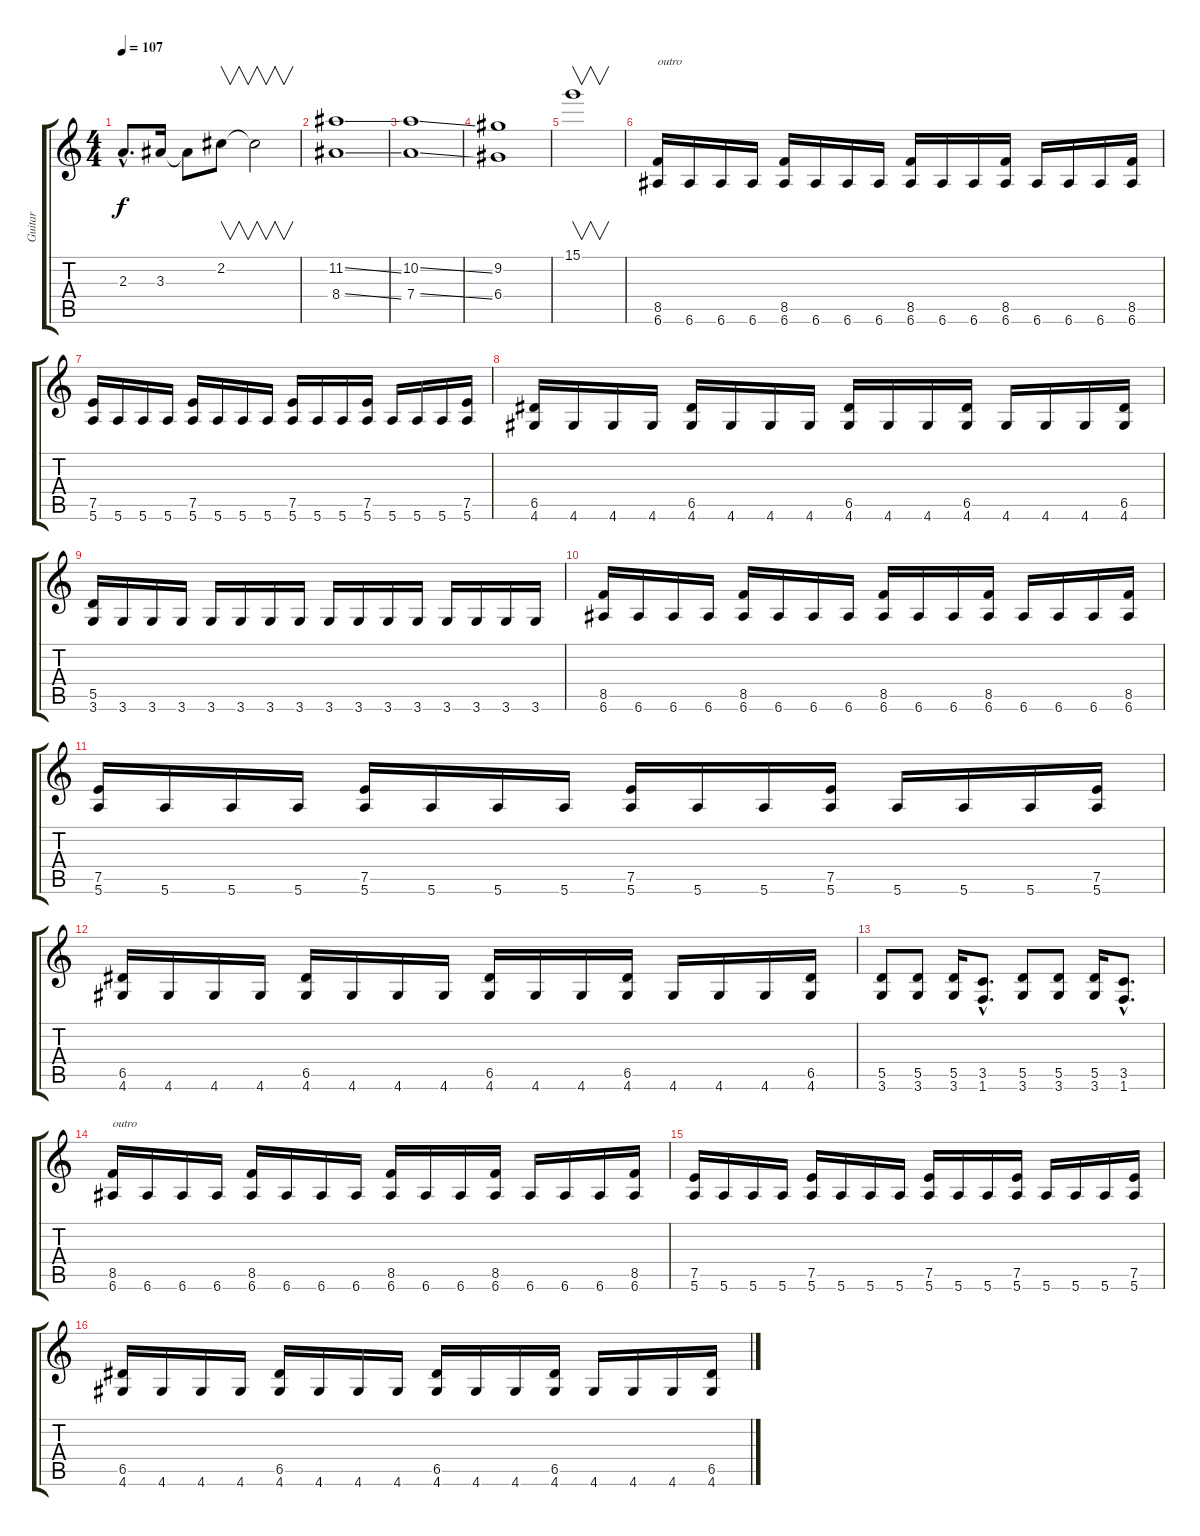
\track ("Guitar" "Guitar") {instrument distortionguitar}
\staff {score tabs}
\tuning (E4 B3 G3 D3 A2 E2) {hide}
\ts (4 4)
\tempo 107
\clef g2
\ks c
2.3{hac}.8{d dy f} 3.3.16 3.3{t}.8 2.2.8{v} 2.2{t}.2{v} |
(11.2{ss} 8.4{ss}).1 |
(10.2{ss} 7.4{ss}).1 |
(9.2 6.4).1 |
15.1.1{v} |
(8.5 6.6).16{txt "outro"} 6.6.16 6.6.16 6.6.16 (8.5 6.6).16 6.6.16 6.6.16 6.6.16 (8.5 6.6).16 6.6.16 6.6.16 (8.5 6.6).16 6.6.16 6.6.16 6.6.16 (8.5 6.6).16 |
(7.5 5.6).16 5.6.16 5.6.16 5.6.16 (7.5 5.6).16 5.6.16 5.6.16 5.6.16 (7.5 5.6).16 5.6.16 5.6.16 (7.5 5.6).16 5.6.16 5.6.16 5.6.16 (7.5 5.6).16 |
(6.5 4.6).16 4.6.16 4.6.16 4.6.16 (6.5 4.6).16 4.6.16 4.6.16 4.6.16 (6.5 4.6).16 4.6.16 4.6.16 (6.5 4.6).16 4.6.16 4.6.16 4.6.16 (6.5 4.6).16 |
(5.5 3.6).16 3.6.16 3.6.16 3.6.16 3.6.16 3.6.16 3.6.16 3.6.16 3.6.16 3.6.16 3.6.16 3.6.16 3.6.16 3.6.16 3.6.16 3.6.16 |
(8.5 6.6).16 6.6.16 6.6.16 6.6.16 (8.5 6.6).16 6.6.16 6.6.16 6.6.16 (8.5 6.6).16 6.6.16 6.6.16 (8.5 6.6).16 6.6.16 6.6.16 6.6.16 (8.5 6.6).16 |
(7.5 5.6).16 5.6.16 5.6.16 5.6.16 (7.5 5.6).16 5.6.16 5.6.16 5.6.16 (7.5 5.6).16 5.6.16 5.6.16 (7.5 5.6).16 5.6.16 5.6.16 5.6.16 (7.5 5.6).16 |
(6.5 4.6).16 4.6.16 4.6.16 4.6.16 (6.5 4.6).16 4.6.16 4.6.16 4.6.16 (6.5 4.6).16 4.6.16 4.6.16 (6.5 4.6).16 4.6.16 4.6.16 4.6.16 (6.5 4.6).16 |
(5.5 3.6).8 (5.5 3.6).8 (5.5 3.6).16 (3.5{hac} 1.6{hac}).8{d} (5.5 3.6).8 (5.5 3.6).8 (5.5 3.6).16 (3.5{hac} 1.6{hac}).8{d} |
(8.5 6.6).16{txt "outro"} 6.6.16 6.6.16 6.6.16 (8.5 6.6).16 6.6.16 6.6.16 6.6.16 (8.5 6.6).16 6.6.16 6.6.16 (8.5 6.6).16 6.6.16 6.6.16 6.6.16 (8.5 6.6).16 |
(7.5 5.6).16 5.6.16 5.6.16 5.6.16 (7.5 5.6).16 5.6.16 5.6.16 5.6.16 (7.5 5.6).16 5.6.16 5.6.16 (7.5 5.6).16 5.6.16 5.6.16 5.6.16 (7.5 5.6).16 |
(6.5 4.6).16 4.6.16 4.6.16 4.6.16 (6.5 4.6).16 4.6.16 4.6.16 4.6.16 (6.5 4.6).16 4.6.16 4.6.16 (6.5 4.6).16 4.6.16 4.6.16 4.6.16 (6.5 4.6).16
